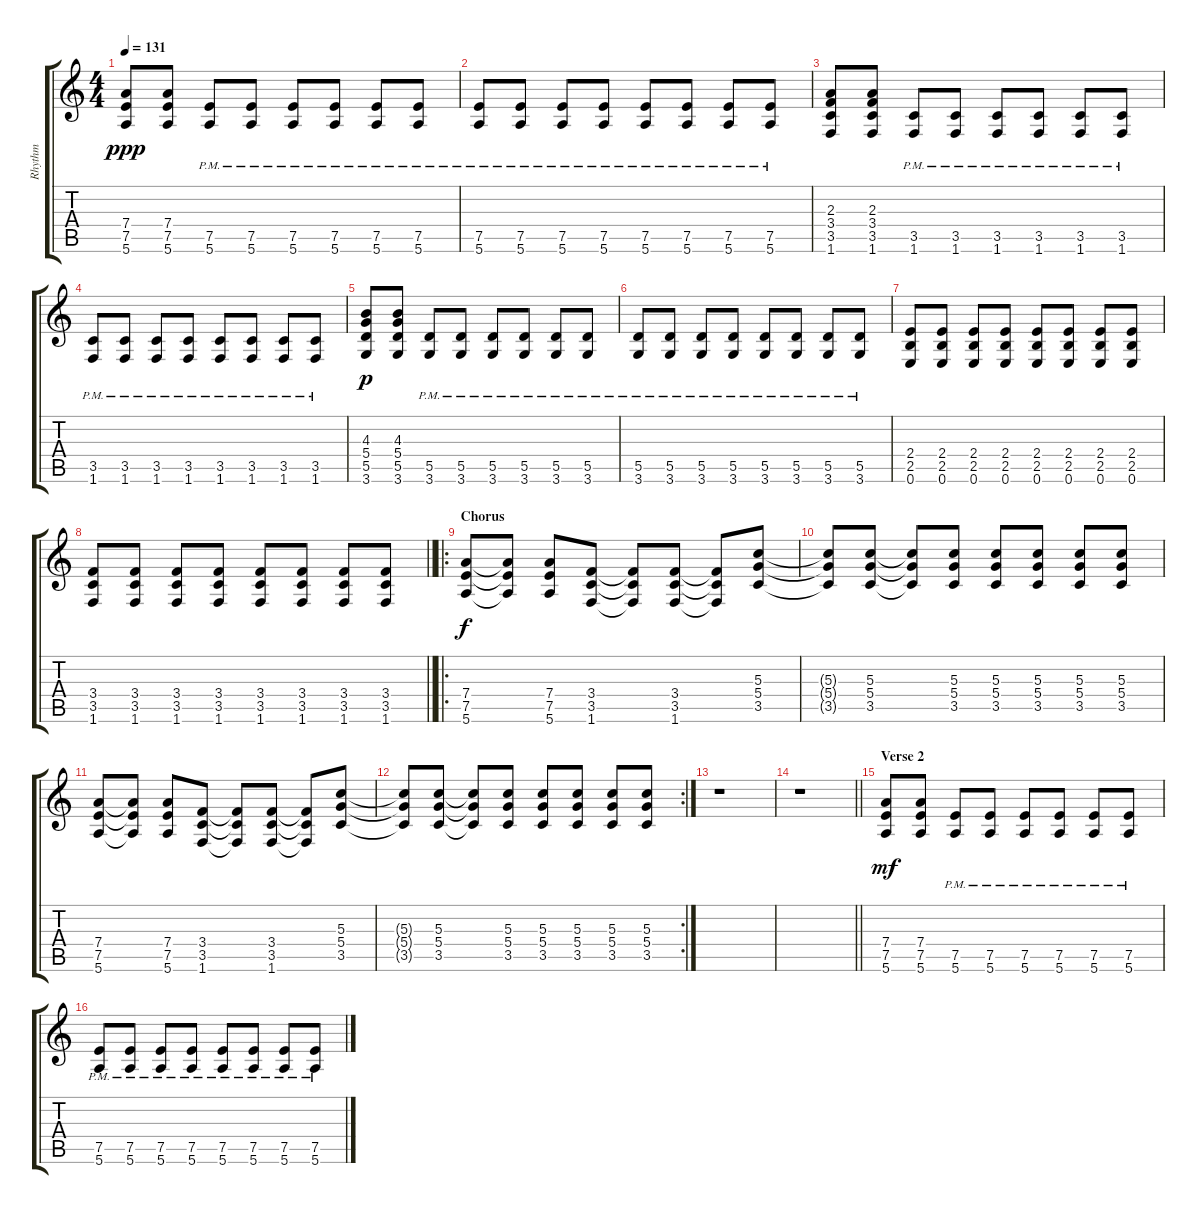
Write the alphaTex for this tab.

\track ("Rhythm" "Rhythm") {instrument overdrivenguitar}
\staff {score tabs}
\tuning (E4 B3 G3 D3 A2 E2) {hide}
\ts (4 4)
\tempo 131
\clef g2
\ks c
(7.4 7.5 5.6).8{dy ppp} (7.4 7.5 5.6).8 (7.5{pm} 5.6{pm}).8 (7.5{pm} 5.6{pm}).8 (7.5{pm} 5.6{pm}).8 (7.5{pm} 5.6{pm}).8 (7.5{pm} 5.6{pm}).8 (7.5{pm} 5.6{pm}).8 |
(7.5{pm} 5.6{pm}).8 (7.5{pm} 5.6{pm}).8 (7.5{pm} 5.6{pm}).8 (7.5{pm} 5.6{pm}).8 (7.5{pm} 5.6{pm}).8 (7.5{pm} 5.6{pm}).8 (7.5{pm} 5.6{pm}).8 (7.5{pm} 5.6{pm}).8 |
(2.3 3.4 3.5 1.6).8 (2.3 3.4 3.5 1.6).8 (3.5{pm} 1.6{pm}).8 (3.5{pm} 1.6{pm}).8 (3.5{pm} 1.6{pm}).8 (3.5{pm} 1.6{pm}).8 (3.5{pm} 1.6{pm}).8 (3.5{pm} 1.6{pm}).8 |
(3.5{pm} 1.6{pm}).8 (3.5{pm} 1.6{pm}).8 (3.5{pm} 1.6{pm}).8 (3.5{pm} 1.6{pm}).8 (3.5{pm} 1.6{pm}).8 (3.5{pm} 1.6{pm}).8 (3.5{pm} 1.6{pm}).8 (3.5{pm} 1.6{pm}).8 |
(4.3 5.4 5.5 3.6).8{dy p} (4.3 5.4 5.5 3.6).8 (5.5{pm} 3.6{pm}).8 (5.5{pm} 3.6{pm}).8 (5.5{pm} 3.6{pm}).8 (5.5{pm} 3.6{pm}).8 (5.5{pm} 3.6{pm}).8 (5.5{pm} 3.6{pm}).8 |
(5.5{pm} 3.6{pm}).8 (5.5{pm} 3.6{pm}).8 (5.5{pm} 3.6{pm}).8 (5.5{pm} 3.6{pm}).8 (5.5{pm} 3.6{pm}).8 (5.5{pm} 3.6{pm}).8 (5.5{pm} 3.6{pm}).8 (5.5{pm} 3.6{pm}).8 |
(2.4 2.5 0.6).8 (2.4 2.5 0.6).8 (2.4 2.5 0.6).8 (2.4 2.5 0.6).8 (2.4 2.5 0.6).8 (2.4 2.5 0.6).8 (2.4 2.5 0.6).8 (2.4 2.5 0.6).8 |
\barLineRight lightlight
(3.4 3.5 1.6).8 (3.4 3.5 1.6).8 (3.4 3.5 1.6).8 (3.4 3.5 1.6).8 (3.4 3.5 1.6).8 (3.4 3.5 1.6).8 (3.4 3.5 1.6).8 (3.4 3.5 1.6).8 |
\ro
\section ("" "Chorus")
(7.4 7.5 5.6).8{dy f} (7.4{t} 7.5{t} 5.6{t}).8 (7.4 7.5 5.6).8 (3.4 3.5 1.6).8 (3.4{t} 3.5{t} 1.6{t}).8 (3.4 3.5 1.6).8 (3.4{t} 3.5{t} 1.6{t}).8 (5.3 5.4 3.5).8 |
(5.3{t} 5.4{t} 3.5{t}).8 (5.3 5.4 3.5).8 (5.3{t} 5.4{t} 3.5{t}).8 (5.3 5.4 3.5).8 (5.3 5.4 3.5).8 (5.3 5.4 3.5).8 (5.3 5.4 3.5).8 (5.3 5.4 3.5).8 |
(7.4 7.5 5.6).8 (7.4{t} 7.5{t} 5.6{t}).8 (7.4 7.5 5.6).8 (3.4 3.5 1.6).8 (3.4{t} 3.5{t} 1.6{t}).8 (3.4 3.5 1.6).8 (3.4{t} 3.5{t} 1.6{t}).8 (5.3 5.4 3.5).8 |
\rc 2
(5.3{t} 5.4{t} 3.5{t}).8 (5.3 5.4 3.5).8 (5.3{t} 5.4{t} 3.5{t}).8 (5.3 5.4 3.5).8 (5.3 5.4 3.5).8 (5.3 5.4 3.5).8 (5.3 5.4 3.5).8 (5.3 5.4 3.5).8 |
r.1 |
\barLineRight lightlight
r.1 |
\section ("" "Verse 2")
(7.4 7.5 5.6).8{dy mf} (7.4 7.5 5.6).8 (7.5{pm} 5.6{pm}).8 (7.5{pm} 5.6{pm}).8 (7.5{pm} 5.6{pm}).8 (7.5{pm} 5.6{pm}).8 (7.5{pm} 5.6{pm}).8 (7.5{pm} 5.6{pm}).8 |
(7.5{pm} 5.6{pm}).8 (7.5{pm} 5.6{pm}).8 (7.5{pm} 5.6{pm}).8 (7.5{pm} 5.6{pm}).8 (7.5{pm} 5.6{pm}).8 (7.5{pm} 5.6{pm}).8 (7.5{pm} 5.6{pm}).8 (7.5{pm} 5.6{pm}).8
